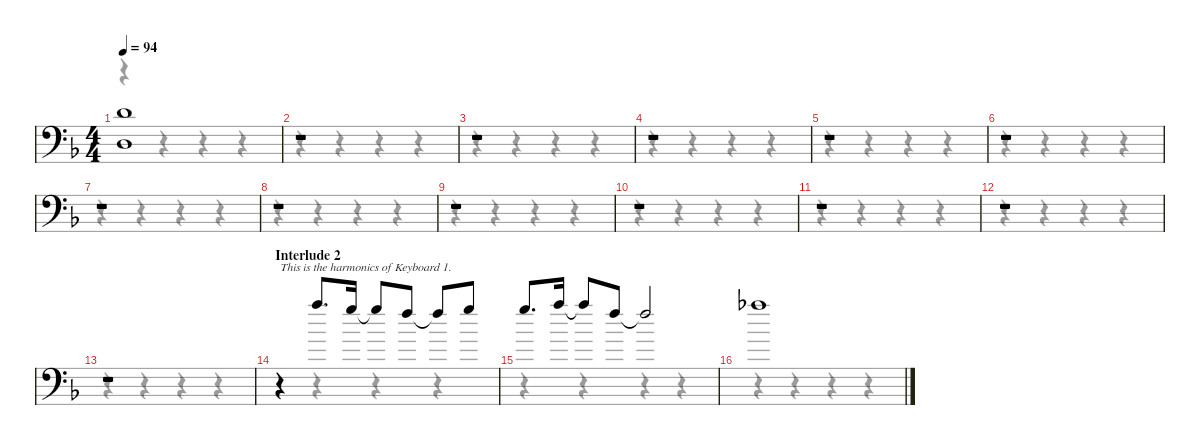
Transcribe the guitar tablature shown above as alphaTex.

\defaultSystemsLayout 4
\hideDynamics
\bracketExtendMode nobrackets
\singleTrackTrackNamePolicy hidden
\multiTrackTrackNamePolicy hidden
\otherSystemsTrackNameOrientation horizontal
\track ("Backing Vocals" "ob.") {instrument oboe}
\staff {score}
\tuning (E4 A3 F3 D3 A2 D2)
\voice
\ts (4 4)
\tempo 94
\clef f4
\ks dminor
(5.2{t acc forcenatural} 5.5{t acc forcenatural}).1{dy f beam Up} |
r.1{beam Up} |
r.1{beam Up} |
r.1{beam Up} |
r.1{beam Up} |
r.1{beam Up} |
r.1{beam Up} |
r.1{beam Up} |
r.1{beam Up} |
r.1{beam Up} |
r.1{beam Up} |
r.1{beam Up} |
r.1{beam Up} |
\section ("" "Interlude 2")
r.4{txt "This is the harmonics of Keyboard 1." beam Up} 17.1{acc forcenatural}.8{d beam Up} 15.1{acc forcenatural}.16{beam Up} 15.1{t acc forcenatural}.8{beam Up} 13.1{acc forcenatural}.8{beam Up} 13.1{t acc forcenatural}.8{beam Up} 15.1{acc forcenatural}.8{beam Up} |
15.1{acc forcenatural}.8{d beam Up} 17.1{acc forcenatural}.16{beam Up} 17.1{t acc forcenatural}.8{beam Up} 13.1{acc forcenatural}.8{beam Up} 13.1{t acc forcenatural}.2{beam Up} |
16.1{acc b}.1{beam Up}
\voice
\clef f4
\ottava regular
\simile none
\ks dminor
r.4{dy mf beam Down} r.4{beam Down} r.4{beam Down} r.4{beam Down} |
r.4{beam Down} r.4{beam Down} r.4{beam Down} r.4{beam Down} |
r.4{beam Down} r.4{beam Down} r.4{beam Down} r.4{beam Down} |
r.4{beam Down} r.4{beam Down} r.4{beam Down} r.4{beam Down} |
r.4{beam Down} r.4{beam Down} r.4{beam Down} r.4{beam Down} |
r.4{beam Down} r.4{beam Down} r.4{beam Down} r.4{beam Down} |
r.4{beam Down} r.4{beam Down} r.4{beam Down} r.4{beam Down} |
r.4{beam Down} r.4{beam Down} r.4{beam Down} r.4{beam Down} |
r.4{beam Down} r.4{beam Down} r.4{beam Down} r.4{beam Down} |
r.4{beam Down} r.4{beam Down} r.4{beam Down} r.4{beam Down} |
r.4{beam Down} r.4{beam Down} r.4{beam Down} r.4{beam Down} |
r.4{beam Down} r.4{beam Down} r.4{beam Down} r.4{beam Down} |
r.4{beam Down} r.4{beam Down} r.4{beam Down} r.4{beam Down} |
r.4{beam Down} r.4{beam Down} r.4{beam Down} r.4{beam Down} |
r.4{beam Down} r.4{beam Down} r.4{beam Down} r.4{beam Down} |
r.4{beam Down} r.4{beam Down} r.4{beam Down} r.4{beam Down}
